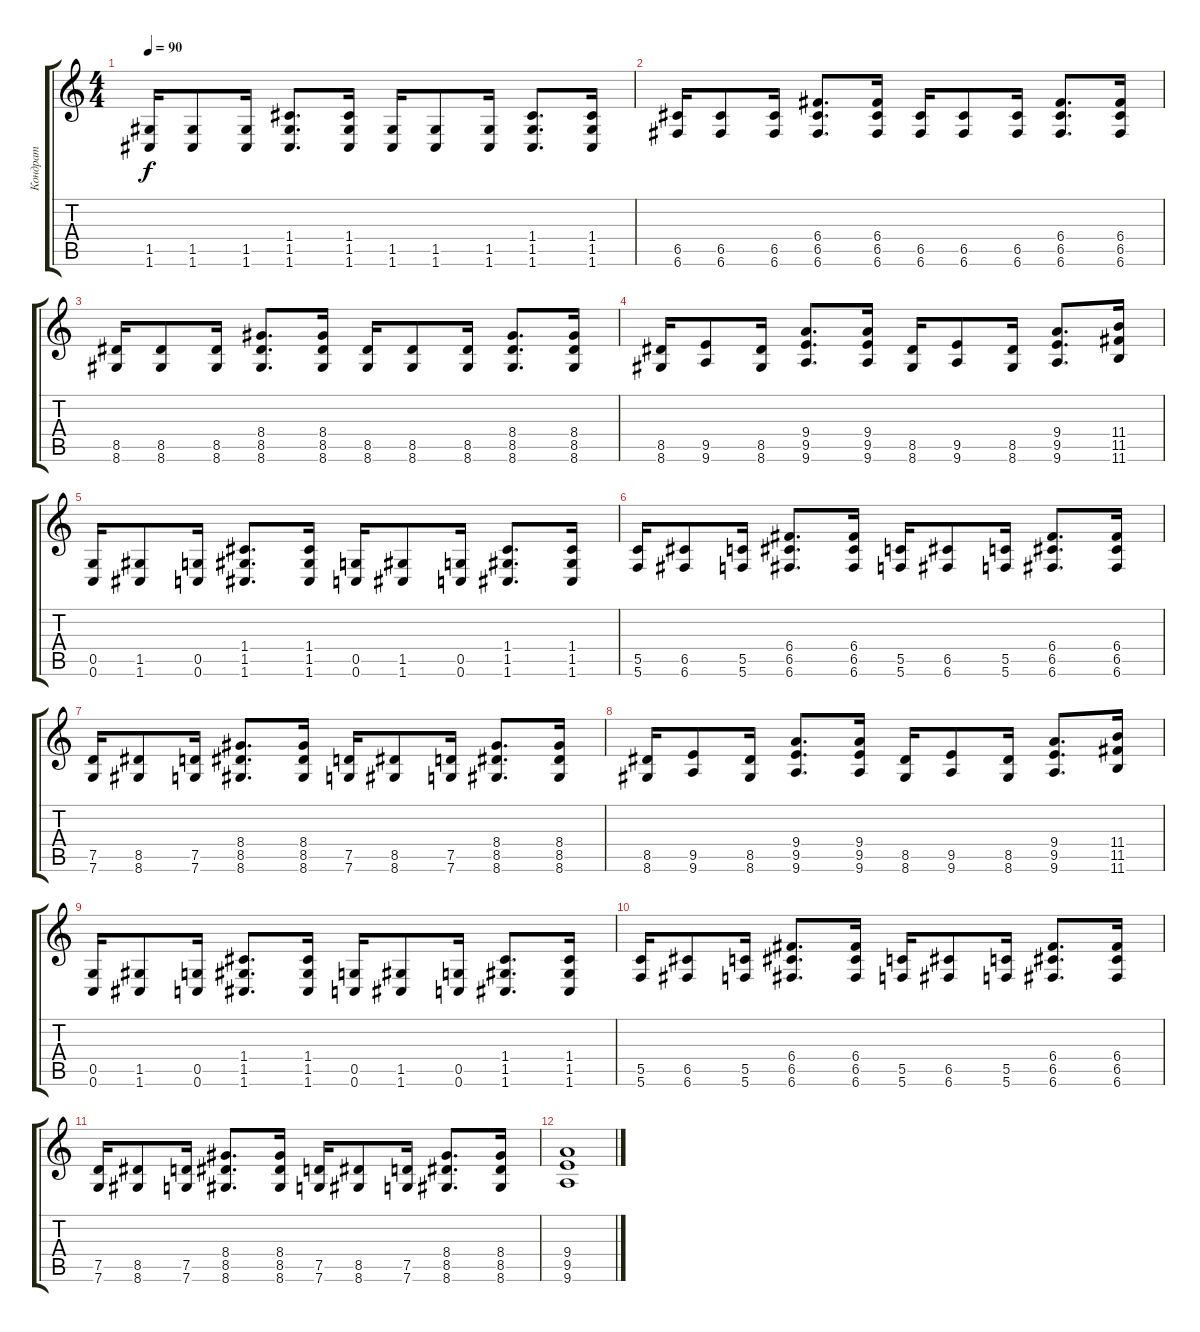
\track ("Кондрат" "Кондрат") {instrument overdrivenguitar}
\staff {score tabs}
\tuning (D4 A3 F3 C3 G2 C2) {hide}
\ts (4 4)
\tempo 90
\clef g2
\ks c
(1.5 1.6).16{dy f} (1.5 1.6).8 (1.5 1.6).16 (1.4 1.5 1.6).8{d} (1.4 1.5 1.6).16 (1.5 1.6).16 (1.5 1.6).8 (1.5 1.6).16 (1.4 1.5 1.6).8{d} (1.4 1.5 1.6).16 |
(6.5 6.6).16 (6.5 6.6).8 (6.5 6.6).16 (6.4 6.5 6.6).8{d} (6.4 6.5 6.6).16 (6.5 6.6).16 (6.5 6.6).8 (6.5 6.6).16 (6.4 6.5 6.6).8{d} (6.4 6.5 6.6).16 |
(8.5 8.6).16 (8.5 8.6).8 (8.5 8.6).16 (8.4 8.5 8.6).8{d} (8.4 8.5 8.6).16 (8.5 8.6).16 (8.5 8.6).8 (8.5 8.6).16 (8.4 8.5 8.6).8{d} (8.4 8.5 8.6).16 |
(8.5 8.6).16 (9.5 9.6).8 (8.5 8.6).16 (9.4 9.5 9.6).8{d} (9.4 9.5 9.6).16 (8.5 8.6).16 (9.5 9.6).8 (8.5 8.6).16 (9.4 9.5 9.6).8{d} (11.4 11.5 11.6).16 |
(0.5 0.6).16 (1.5 1.6).8 (0.5 0.6).16 (1.4 1.5 1.6).8{d} (1.4 1.5 1.6).16 (0.5 0.6).16 (1.5 1.6).8 (0.5 0.6).16 (1.4 1.5 1.6).8{d} (1.4 1.5 1.6).16 |
(5.5 5.6).16 (6.5 6.6).8 (5.5 5.6).16 (6.4 6.5 6.6).8{d} (6.4 6.5 6.6).16 (5.5 5.6).16 (6.5 6.6).8 (5.5 5.6).16 (6.4 6.5 6.6).8{d} (6.4 6.5 6.6).16 |
(7.5 7.6).16 (8.5 8.6).8 (7.5 7.6).16 (8.4 8.5 8.6).8{d} (8.4 8.5 8.6).16 (7.5 7.6).16 (8.5 8.6).8 (7.5 7.6).16 (8.4 8.5 8.6).8{d} (8.4 8.5 8.6).16 |
(8.5 8.6).16 (9.5 9.6).8 (8.5 8.6).16 (9.4 9.5 9.6).8{d} (9.4 9.5 9.6).16 (8.5 8.6).16 (9.5 9.6).8 (8.5 8.6).16 (9.4 9.5 9.6).8{d} (11.4 11.5 11.6).16 |
(0.5 0.6).16 (1.5 1.6).8 (0.5 0.6).16 (1.4 1.5 1.6).8{d} (1.4 1.5 1.6).16 (0.5 0.6).16 (1.5 1.6).8 (0.5 0.6).16 (1.4 1.5 1.6).8{d} (1.4 1.5 1.6).16 |
(5.5 5.6).16 (6.5 6.6).8 (5.5 5.6).16 (6.4 6.5 6.6).8{d} (6.4 6.5 6.6).16 (5.5 5.6).16 (6.5 6.6).8 (5.5 5.6).16 (6.4 6.5 6.6).8{d} (6.4 6.5 6.6).16 |
(7.5 7.6).16 (8.5 8.6).8 (7.5 7.6).16 (8.4 8.5 8.6).8{d} (8.4 8.5 8.6).16 (7.5 7.6).16 (8.5 8.6).8 (7.5 7.6).16 (8.4 8.5 8.6).8{d} (8.4 8.5 8.6).16 |
(9.4 9.5 9.6).1
